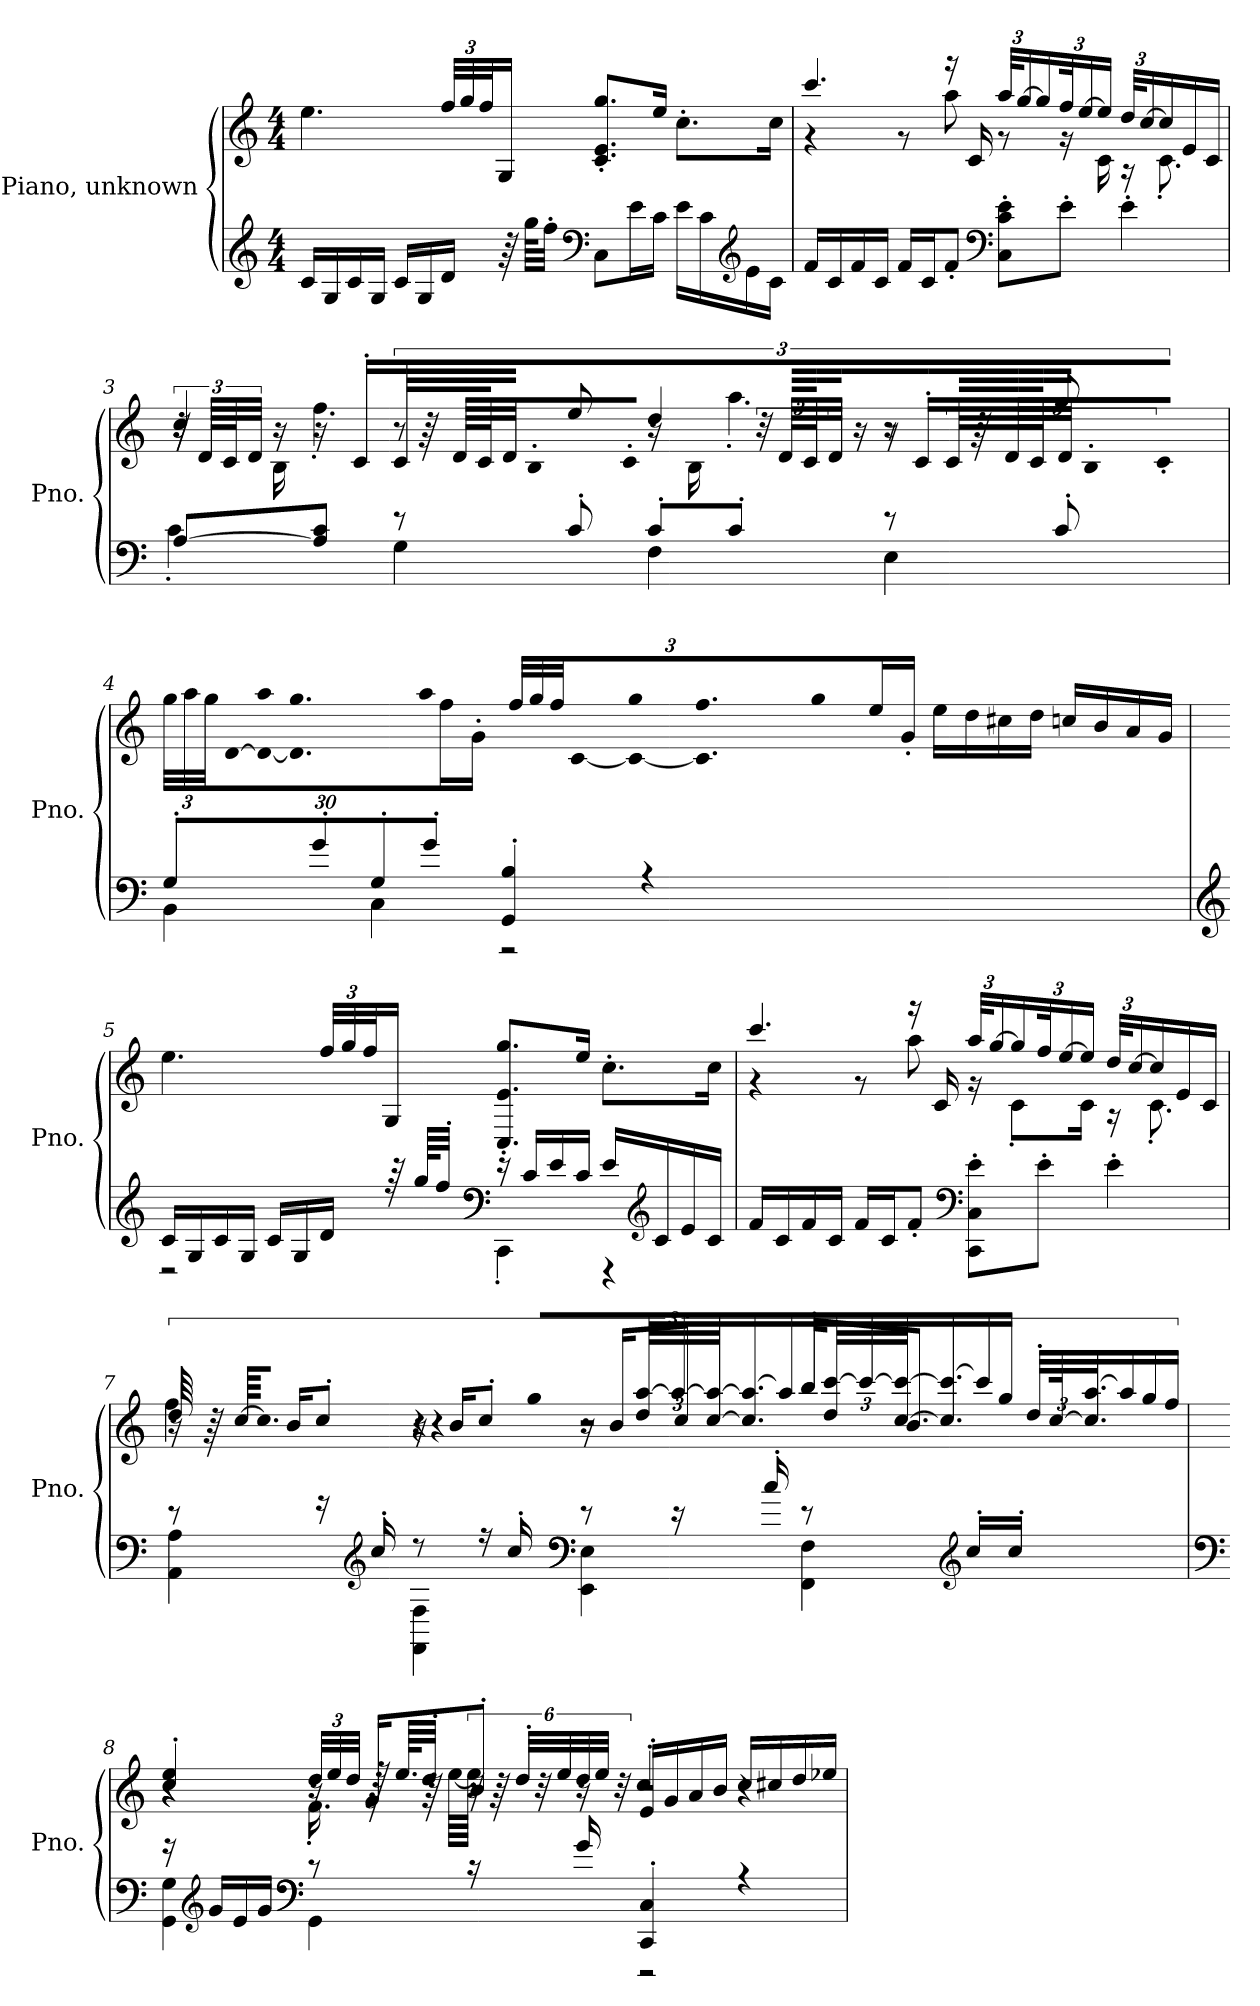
**kern	**kern
*part1	*part1
*staff2	*staff1
*I"Piano, unknown	*
*I'Pno.	*
*clefG2	*clefG2
*k[]	*k[]
*M4/4	*M4/4
*MM120	*MM120
=1	=1
16c/LL	4.ee\
16G/	.
16c/	.
16G/JJ	.
16c/LL	.
16G/	.
*	*Xbrackettup
16d/JJ	48ff/LLL
.	48gg/
.	48ff/J
64r	16G/JJ
64gg\KLLL	.
32ff'\JJJ	.
*clefF4	*
8C\L	8.c/' 8.e/' 8.gg/'L
16e\L	.
16c\JJ	16ee/Jk
16e\LL	8.cc'\L
16c\	.
*clefG2	*
16e\	.
16c\JJ	16cc\Jk
!!LO:LB:g=z
=2	=2
*	*^
16f/LL	4.ccc/	4r
16c/	.	.
16f/	.	.
16c/JJ	.	.
16f/LL	.	8r
16c/J	.	.
8f'/J	16r	8aa\
.	16c/	.
*clefF4	*	*
8C\' 8c\' 8e\'L	48aa/KLL	8r
.	[24gg/	.
.	16gg/]	.
8e'\J	48ff/K	16r
.	[24ee/	.
.	16ee/JJ]	16c\
4e'\	48dd/KLL	16r
.	[24cc/	.
.	16cc/]	8.c'\
.	16e/	.
.	16c/JJ	.
!!LO:LB:g=z
=3	=3	=3
*^	*	*^
*	*	*	*	*brackettup
[8A/L	4c'\	4cc/	16r	48r
.	.	.	.	96d/LLLL
.	.	.	.	96c/J
.	.	.	.	48d/JJJ
.	.	.	16B\	16r
8A/] 8c/J	.	.	4.ff'\	16r
.	.	.	.	16c'/LL
8r	4G\	8r	.	96c/JJkk
.	.	.	.	96r
.	.	.	.	96d/LLLL
*	*	*	*	*Xbrackettup
.	.	.	.	96c/J
.	.	.	.	48d/JJ
.	.	.	.	8B'/
8c'/	.	8ee/	.	.
.	.	.	.	16c'/Jk
*	*	*	*	*brackettup
8c'/L	4F\	4dd/	16r	48r
.	.	.	.	96d/LLLL
.	.	.	.	96c/J
.	.	.	.	48d/JJJ
.	.	.	16B\	16r
8c'/J	.	.	4.aa'\	16r
.	.	.	.	16c'/LL
8r	4E\	8r	.	96c/JJkk
.	.	.	.	96r
.	.	.	.	96d/LLLL
*	*	*	*	*Xbrackettup
.	.	.	.	96c/J
.	.	.	.	48d/JJ
.	.	.	.	8B'/
8c'/	.	8gg/	.	.
.	.	.	.	16c'/Jk
*	*	*v	*v	*v
!!LO:LB:g=z
=4	=4	=4
8G'/L	4BB\	48gg\LLL
.	.	48aa\
.	.	48gg\
!	!	!LO:N:vis=256
.	.	[1920%17d\KL
!	!	!LO:N:vis=64
.	.	960%17d\_ 960%17aa\
!	!	!LO:N:vis=64.
.	.	640%17d\] 640%17gg\
.	.	1920ryy
!	!	!LO:N:vis=256
.	.	1920%17aa\JJK
8g'/	.	16ff\
.	.	16g'\JJ
8G'/	4C\	48ff/LLL
.	.	48gg/
.	.	48ff/
!	!	!LO:N:vis=256
.	.	[1920%17c/KL
!	!	!LO:N:vis=64
.	.	960%17c/_ 960%17gg/
!	!	!LO:N:vis=64.
.	.	640%17c/] 640%17ff/
.	.	1920ryy
!	!	!LO:N:vis=256
.	.	1920%17gg/JJK
8g'/J	.	16ee/
.	.	16g'/JJ
4GG/' 4B/'	2r	16ee\LL
.	.	16dd\
.	.	16cc#X\
.	.	16dd\JJ
4r	.	16ccn/LL
.	.	16b/
.	.	16a/
.	.	16g/JJ
!!LO:LB:g=z
=5	=5	=5
*clefG2	*	*
16c/LL	2r	4.ee\
16G/	.	.
16c/	.	.
16G/JJ	.	.
16c/LL	.	.
16G/	.	.
16d/JJ	.	48ff/LLL
.	.	48gg/
.	.	48ff/J
64r	.	16G/JJ
64gg/KLLL	.	.
32ff'/JJJ	.	.
*clefF4	*	*
16r	4CC'\	8.C/' 8.e/' 8.gg/'L
16c/LL	.	.
16e/	.	.
16c/JJ	.	16ee/Jk
16e/LL	4r	8.cc'\L
*clefG2	*	*
16c/	.	.
16e/	.	.
16c/JJ	.	16cc\Jk
*v	*v	*
!!LO:LB:g=z
=6	=6
*	*^
16f/LL	4.ccc/	4r
16c/	.	.
16f/	.	.
16c/JJ	.	.
16f/LL	.	8r
16c/J	.	.
8f'/J	16r	8aa\
.	16c/	.
*clefF4	*	*
8CC\' 8C\' 8e\'L	48aa/KLL	16r
.	[24gg/	.
.	16gg/]	8c'\L
8e'\J	48ff/K	.
.	[24ee/	.
.	16ee/JJ]	16c\Jk
4e'\	48dd/KLL	16r
.	[24cc/	.
.	16cc/]	8.c'\
.	16e/	.
.	16c/JJ	.
*	*v	*v
!!LO:PB:g=z
=7	=7
*^	*
*	*	*brackettup
*	*	*^
*	*	*	*^
8r	4AA\ 4A\	96dd/	4ff\	16r
.	.	96r	.	.
.	.	[96cc/KKLL	.	.
.	.	16.cc/JJ]	.	.
.	.	.	.	16b/KL
16r	.	16r	.	8cc'/J
*clefG2	*	*	*	*
16cc'/	.	16gg/LL	.	.
*	*	*Xbrackettup	*	*
8r	4FF\ 4F\	96dd/ [96aa/LL	4r	16r
.	.	96aa/_	.	.
.	.	[96cc/ 96aa/_JJ	.	.
.	.	16.cc/] 16.aa/_	.	.
.	.	.	.	16b/KL
16r	.	16aa/]	.	8cc'/J
16cc'/	.	16bb/	.	.
*clefF4	*	*	*	*
8r	4EE\ 4E\	96dd/ [96ccc/LL	2r	16r
.	.	96ccc/_	.	.
.	.	[96cc/ 96ccc/_JJ	.	.
.	.	16.cc/] 16.ccc/_	.	.
.	.	.	.	16b/KL
16r	.	16ccc/]	.	8cc'/J
16cc'/	.	16gg/JJ	.	.
8r	4FF\ 4F\	48dd'/LLL	.	16bb'/KL
.	.	[96cc/K	.	.
.	.	48.cc/] [48.aa/J	.	.
.	.	16aa/]	.	8.b'/J
*clefG2	*	*	*	*
16cc'/LL	.	16gg/	.	.
16cc'/JJ	.	16ff/JJ	.	.
!!LO:LB:g=z	!!	!!
=8	=8	=8	=8	=8
*clefF4	*	*	*	*
16r	4GG\ 4G\	4cc/' 4ee/'	4r	4r
*clefG2	*	*	*	*
16g/LL	.	.	.	.
16e/	.	.	.	.
16g/JJ	.	.	.	.
*clefF4	*	*	*	*
8r	4GG\	48dd/LLL	16.f'\	16r
.	.	48ee/	.	.
.	.	48dd/JJJ	.	.
.	.	128r	.	16g/KL
.	.	64.ee/KLLL	.	.
.	.	32dd'/JJJ	64r	.
.	.	.	[64ee\LLLL	.
*	*	*brackettup	*	*
16r	.	48r	64ee\JJJJ]	8b'/J
.	.	.	64r	.
.	.	48dd'/LLL	.	.
.	.	.	32r	.
.	.	48ee/	.	.
16g/	.	48dd/	16r	.
.	.	48ee/JJJ	.	.
.	.	48r	.	.
4CC/' 4C/'	2r	16e'/LL	2r	4cc'/
.	.	16g/	.	.
.	.	16a/	.	.
.	.	16b/JJ	.	.
4r	.	16cc/LL	.	4r
.	.	16cc#X/	.	.
.	.	16dd/	.	.
.	.	16ee-X/JJ	.	.
*v	*v	*	*	*
*	*v	*v	*v
=	=
*-	*-
